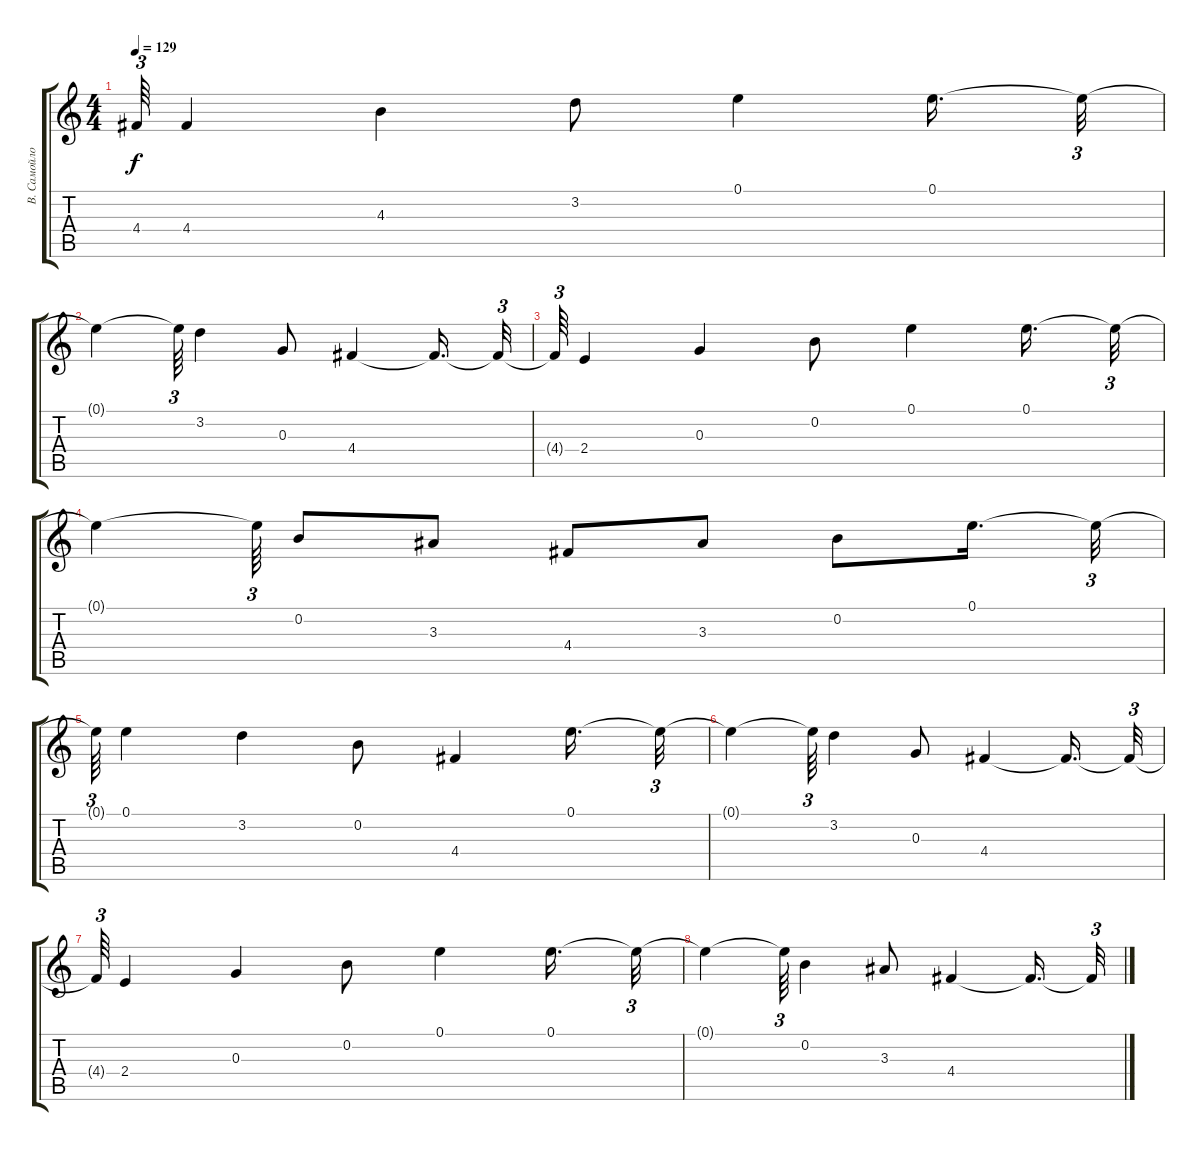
\track ("В. Самойлов" "В. Самойло") {instrument electricguitarjazz}
\staff {score tabs}
\tuning (E4 B3 G3 D3 A2 E2) {hide}
\ts (4 4)
\tempo 129
\clef g2
\ks c
4.4{t}.64{tu (3 2) dy f} 4.4.4 4.3.4 3.2.8 0.1.4 0.1.16{d} 0.1{t}.32{tu (3 2)} |
0.1{t}.4 0.1{t}.64{tu (3 2)} 3.2.4 0.3.8 4.4.4 4.4{t}.16{d} 4.4{t}.32{tu (3 2)} |
4.4{t}.64{tu (3 2)} 2.4.4 0.3.4 0.2.8 0.1.4 0.1.16{d} 0.1{t}.32{tu (3 2)} |
0.1{t}.4 0.1{t}.64{tu (3 2)} 0.2.8 3.3.8 4.4.8 3.3.8 0.2.8 0.1.16{d} 0.1{t}.32{tu (3 2)} |
0.1{t}.64{tu (3 2)} 0.1.4 3.2.4 0.2.8 4.4.4 0.1.16{d} 0.1{t}.32{tu (3 2)} |
0.1{t}.4 0.1{t}.64{tu (3 2)} 3.2.4 0.3.8 4.4.4 4.4{t}.16{d} 4.4{t}.32{tu (3 2)} |
4.4{t}.64{tu (3 2)} 2.4.4 0.3.4 0.2.8 0.1.4 0.1.16{d} 0.1{t}.32{tu (3 2)} |
0.1{t}.4 0.1{t}.64{tu (3 2)} 0.2.4 3.3.8 4.4.4 4.4{t}.16{d} 4.4{t}.32{tu (3 2)}
